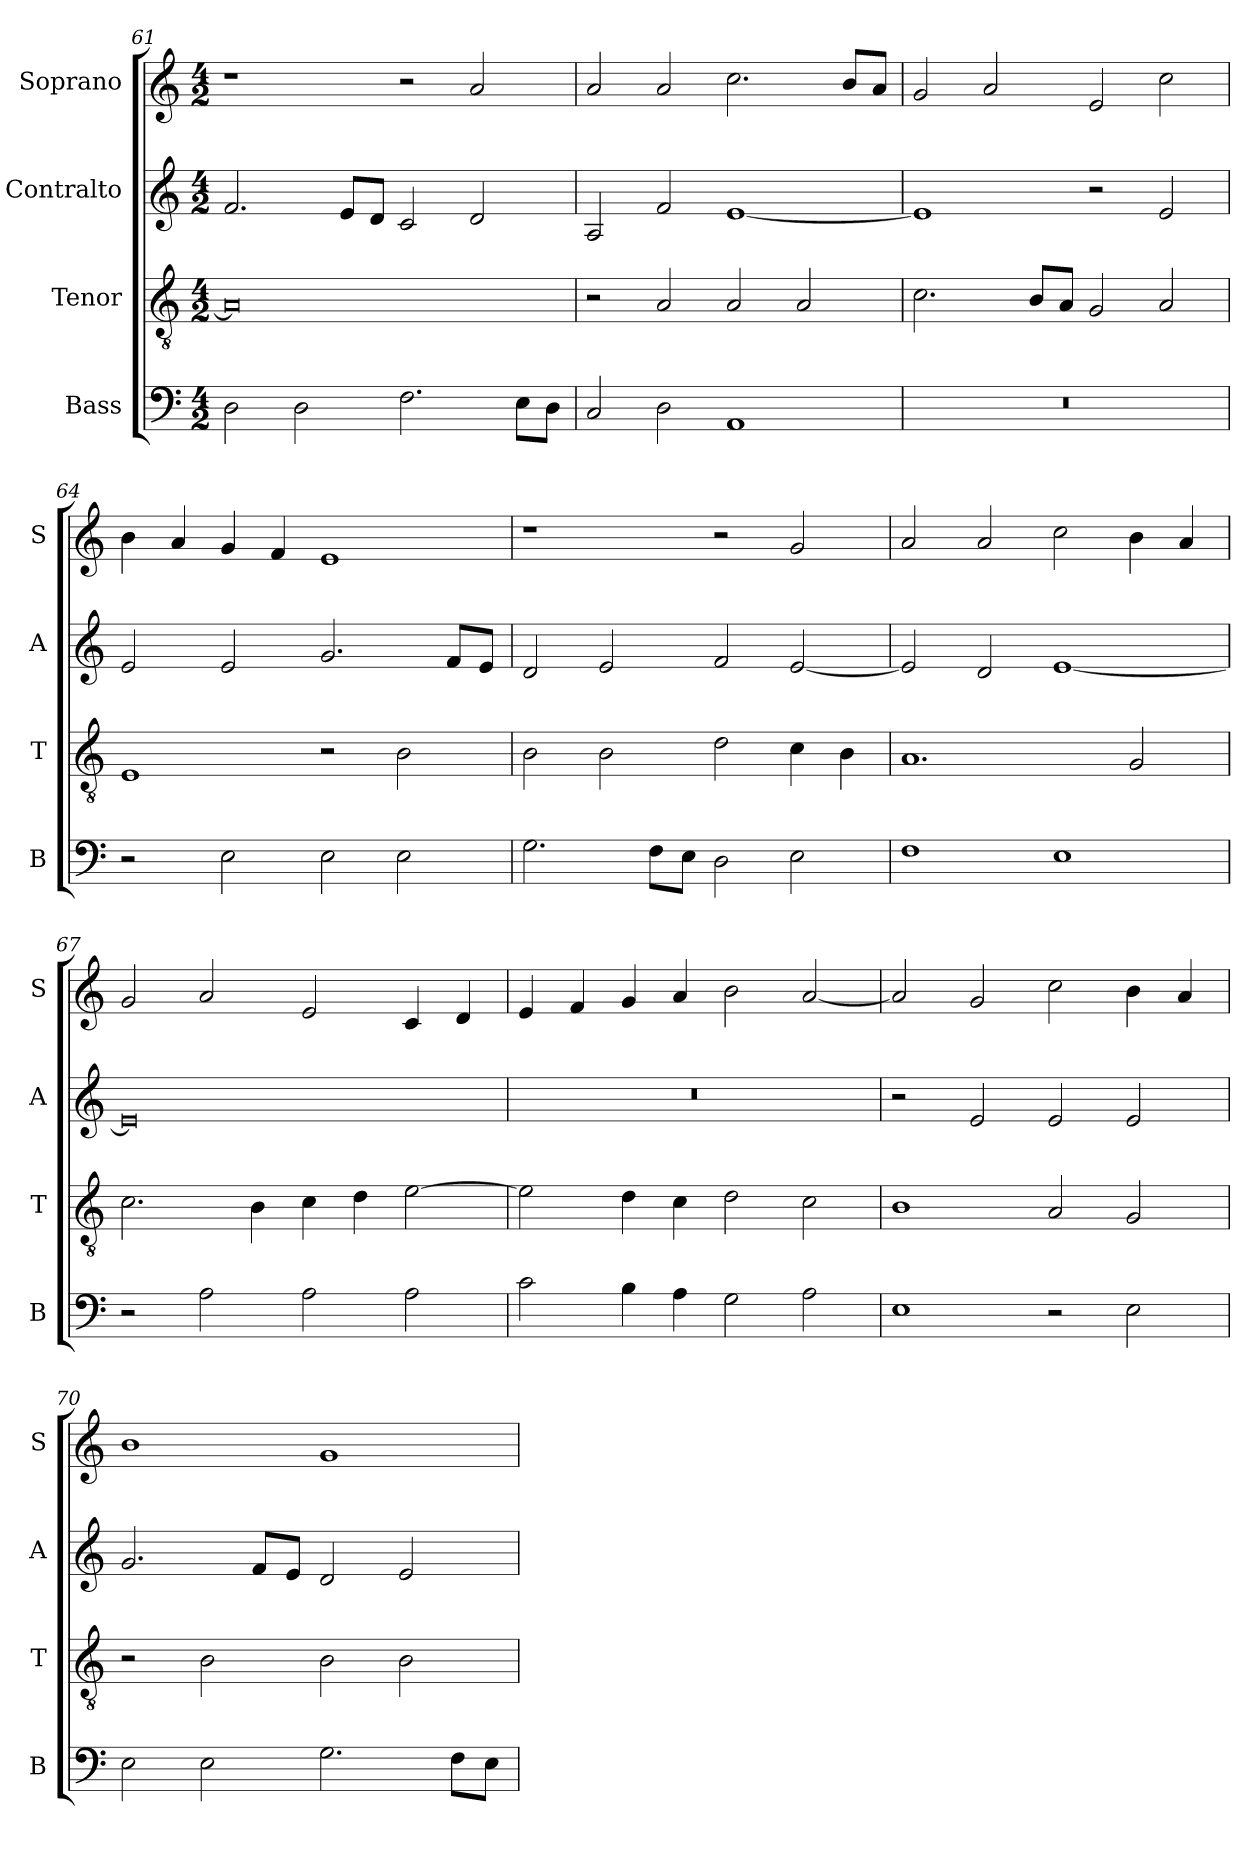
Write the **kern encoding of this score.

**kern	**kern	**kern	**kern
*part4	*part3	*part2	*part1
*staff4	*staff3	*staff2	*staff1
*I"Bass	*I"Tenor	*I"Contralto	*I"Soprano
*I'B	*I'T	*I'A	*I'S
*clefF4	*clefGv2	*clefG2	*clefG2
*k[]	*k[]	*k[]	*k[]
*A:aeo	*A:aeo	*A:aeo	*A:aeo
*M4/2	*M4/2	*M4/2	*M4/2
=61	=61	=61	=61
2D	0A]	2.f	1r
2D	.	.	.
.	.	8e/L	.
.	.	8d/J	.
2.F	.	2c	2r
.	.	2d	2a
8E\L	.	.	.
8D\J	.	.	.
=62	=62	=62	=62
2C	2r	2A	2a
2D	2A	2f	2a
1AA	2A	[1e	2.cc
.	2A	.	.
.	.	.	8b/L
.	.	.	8a/J
=63	=63	=63	=63
0r	2.c	1e]	2g
.	.	.	2a
.	8B/L	.	.
.	8A/J	.	.
.	2G	2r	2e
.	2A	2e	2cc
=64	=64	=64	=64
2r	1E	2e	4b
.	.	.	4a
2E	.	2e	4g
.	.	.	4f
2E	2r	2.g	1e
2E	2B	.	.
.	.	8f/L	.
.	.	8e/J	.
=65	=65	=65	=65
2.G	2B	2d	1r
.	2B	2e	.
8F\L	.	.	.
8E\J	.	.	.
2D	2d	2f	2r
2E	4c	[2e	2g
.	4B	.	.
=66	=66	=66	=66
1F	1.A	2e]	2a
.	.	2d	2a
1E	.	[1e	2cc
.	2G	.	4b
.	.	.	4a
=67	=67	=67	=67
2r	2.c	0e]	2g
2A	.	.	2a
.	4B	.	.
2A	4c	.	2e
.	4d	.	.
2A	[2e	.	4c
.	.	.	4d
=68	=68	=68	=68
2c	2e]	0r	4e
.	.	.	4f
4B	4d	.	4g
4A	4c	.	4a
2G	2d	.	2b
2A	2c	.	[2a
=69	=69	=69	=69
1E	1B	2r	2a]
.	.	2e	2g
2r	2A	2e	2cc
2E	2G	2e	4b
.	.	.	4a
=70	=70	=70	=70
2E	2r	2.g	1b
2E	2B	.	.
.	.	8f/L	.
.	.	8e/J	.
2.G	2B	2d	1g
.	2B	2e	.
8F\L	.	.	.
8E\J	.	.	.
=	=	=	=
*-	*-	*-	*-
